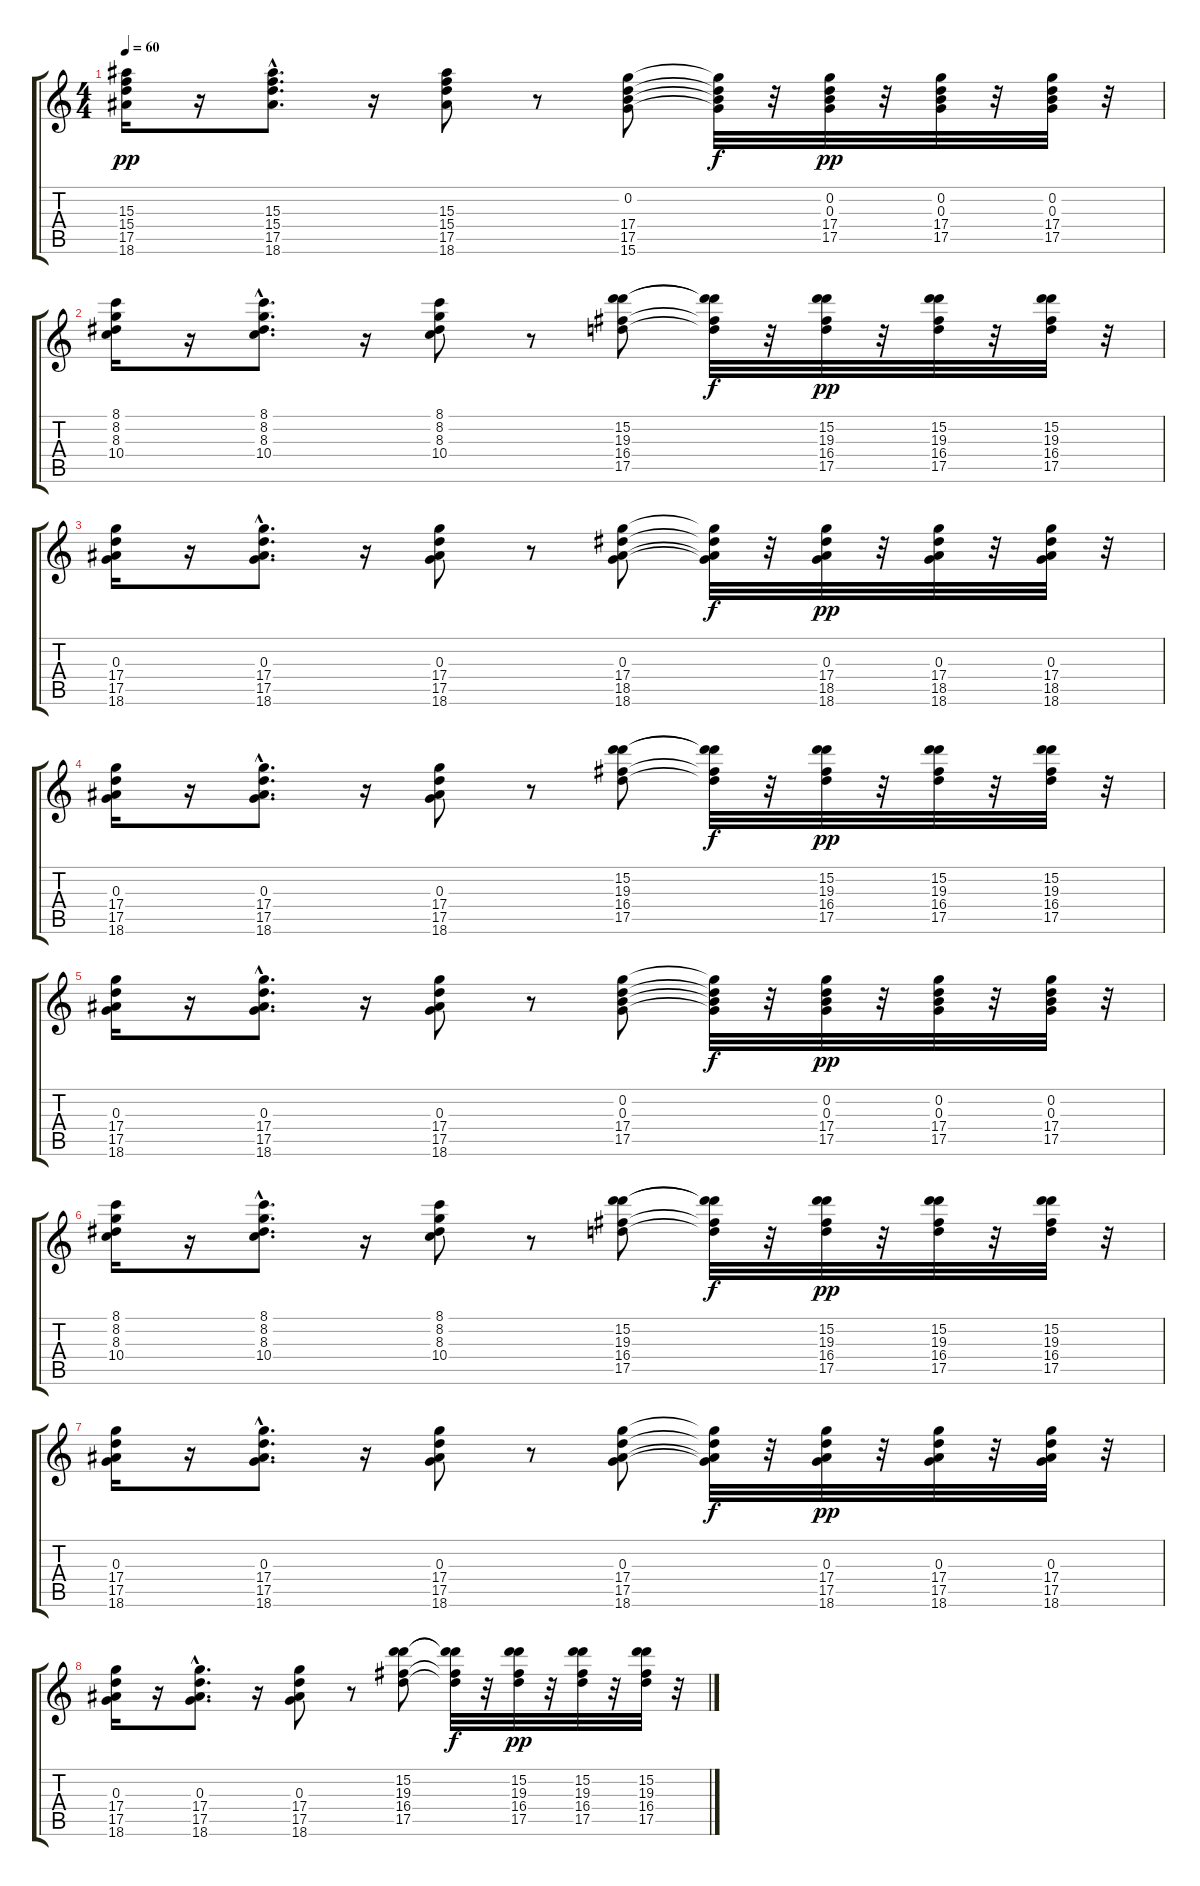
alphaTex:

\track "" {instrument acousticguitarsteel}
\staff {score tabs}
\tuning (E4 B3 G3 D3 A2 E2) {hide}
\ts (4 4)
\tempo 60
\clef g2
\ks c
(15.3 15.4 17.5 18.6).16{dy pp} r.16 (15.3{hac} 15.4{hac} 17.5{hac} 18.6{hac}).8{d} r.16 (15.3 15.4 17.5 18.6).8 r.8 (0.2 17.4 17.5 15.6).8 (0.2{t} 17.4{t} 17.5{t} 15.6{t}).32{dy f} r.32 (0.2 0.3 17.4 17.5).32{dy pp} r.32 (0.2 0.3 17.4 17.5).32 r.32 (0.2 0.3 17.4 17.5).32 r.32 |
(8.1 8.2 8.3 10.4).16 r.16 (8.1{hac} 8.2{hac} 8.3{hac} 10.4{hac}).8{d} r.16 (8.1 8.2 8.3 10.4).8 r.8 (15.2 19.3 16.4 17.5).8 (15.2{t} 19.3{t} 16.4{t} 17.5{t}).32{dy f} r.32 (15.2 19.3 16.4 17.5).32{dy pp} r.32 (15.2 19.3 16.4 17.5).32 r.32 (15.2 19.3 16.4 17.5).32 r.32 |
(0.3 17.4 17.5 18.6).16 r.16 (0.3{hac} 17.4{hac} 17.5{hac} 18.6{hac}).8{d} r.16 (0.3 17.4 17.5 18.6).8 r.8 (0.3 17.4 18.5 18.6).8 (0.3{t} 17.4{t} 18.5{t} 18.6{t}).32{dy f} r.32 (0.3 17.4 18.5 18.6).32{dy pp} r.32 (0.3 17.4 18.5 18.6).32 r.32 (0.3 17.4 18.5 18.6).32 r.32 |
(0.3 17.4 17.5 18.6).16 r.16 (0.3{hac} 17.4{hac} 17.5{hac} 18.6{hac}).8{d} r.16 (0.3 17.4 17.5 18.6).8 r.8 (15.2 19.3 16.4 17.5).8 (15.2{t} 19.3{t} 16.4{t} 17.5{t}).32{dy f} r.32 (15.2 19.3 16.4 17.5).32{dy pp} r.32 (15.2 19.3 16.4 17.5).32 r.32 (15.2 19.3 16.4 17.5).32 r.32 |
(0.3 17.4 17.5 18.6).16 r.16 (0.3{hac} 17.4{hac} 17.5{hac} 18.6{hac}).8{d} r.16 (0.3 17.4 17.5 18.6).8 r.8 (0.2 0.3 17.4 17.5).8 (0.2{t} 0.3{t} 17.4{t} 17.5{t}).32{dy f} r.32 (0.2 0.3 17.4 17.5).32{dy pp} r.32 (0.2 0.3 17.4 17.5).32 r.32 (0.2 0.3 17.4 17.5).32 r.32 |
(8.1 8.2 8.3 10.4).16 r.16 (8.1{hac} 8.2{hac} 8.3{hac} 10.4{hac}).8{d} r.16 (8.1 8.2 8.3 10.4).8 r.8 (15.2 19.3 16.4 17.5).8 (15.2{t} 19.3{t} 16.4{t} 17.5{t}).32{dy f} r.32 (15.2 19.3 16.4 17.5).32{dy pp} r.32 (15.2 19.3 16.4 17.5).32 r.32 (15.2 19.3 16.4 17.5).32 r.32 |
(0.3 17.4 17.5 18.6).16 r.16 (0.3{hac} 17.4{hac} 17.5{hac} 18.6{hac}).8{d} r.16 (0.3 17.4 17.5 18.6).8 r.8 (0.3 17.4 17.5 18.6).8 (0.3{t} 17.4{t} 17.5{t} 18.6{t}).32{dy f} r.32 (0.3 17.4 17.5 18.6).32{dy pp} r.32 (0.3 17.4 17.5 18.6).32 r.32 (0.3 17.4 17.5 18.6).32 r.32 |
(0.3 17.4 17.5 18.6).16 r.16 (0.3{hac} 17.4{hac} 17.5{hac} 18.6{hac}).8{d} r.16 (0.3 17.4 17.5 18.6).8 r.8 (15.2 19.3 16.4 17.5).8 (15.2{t} 19.3{t} 16.4{t} 17.5{t}).32{dy f} r.32 (15.2 19.3 16.4 17.5).32{dy pp} r.32 (15.2 19.3 16.4 17.5).32 r.32 (15.2 19.3 16.4 17.5).32 r.32
